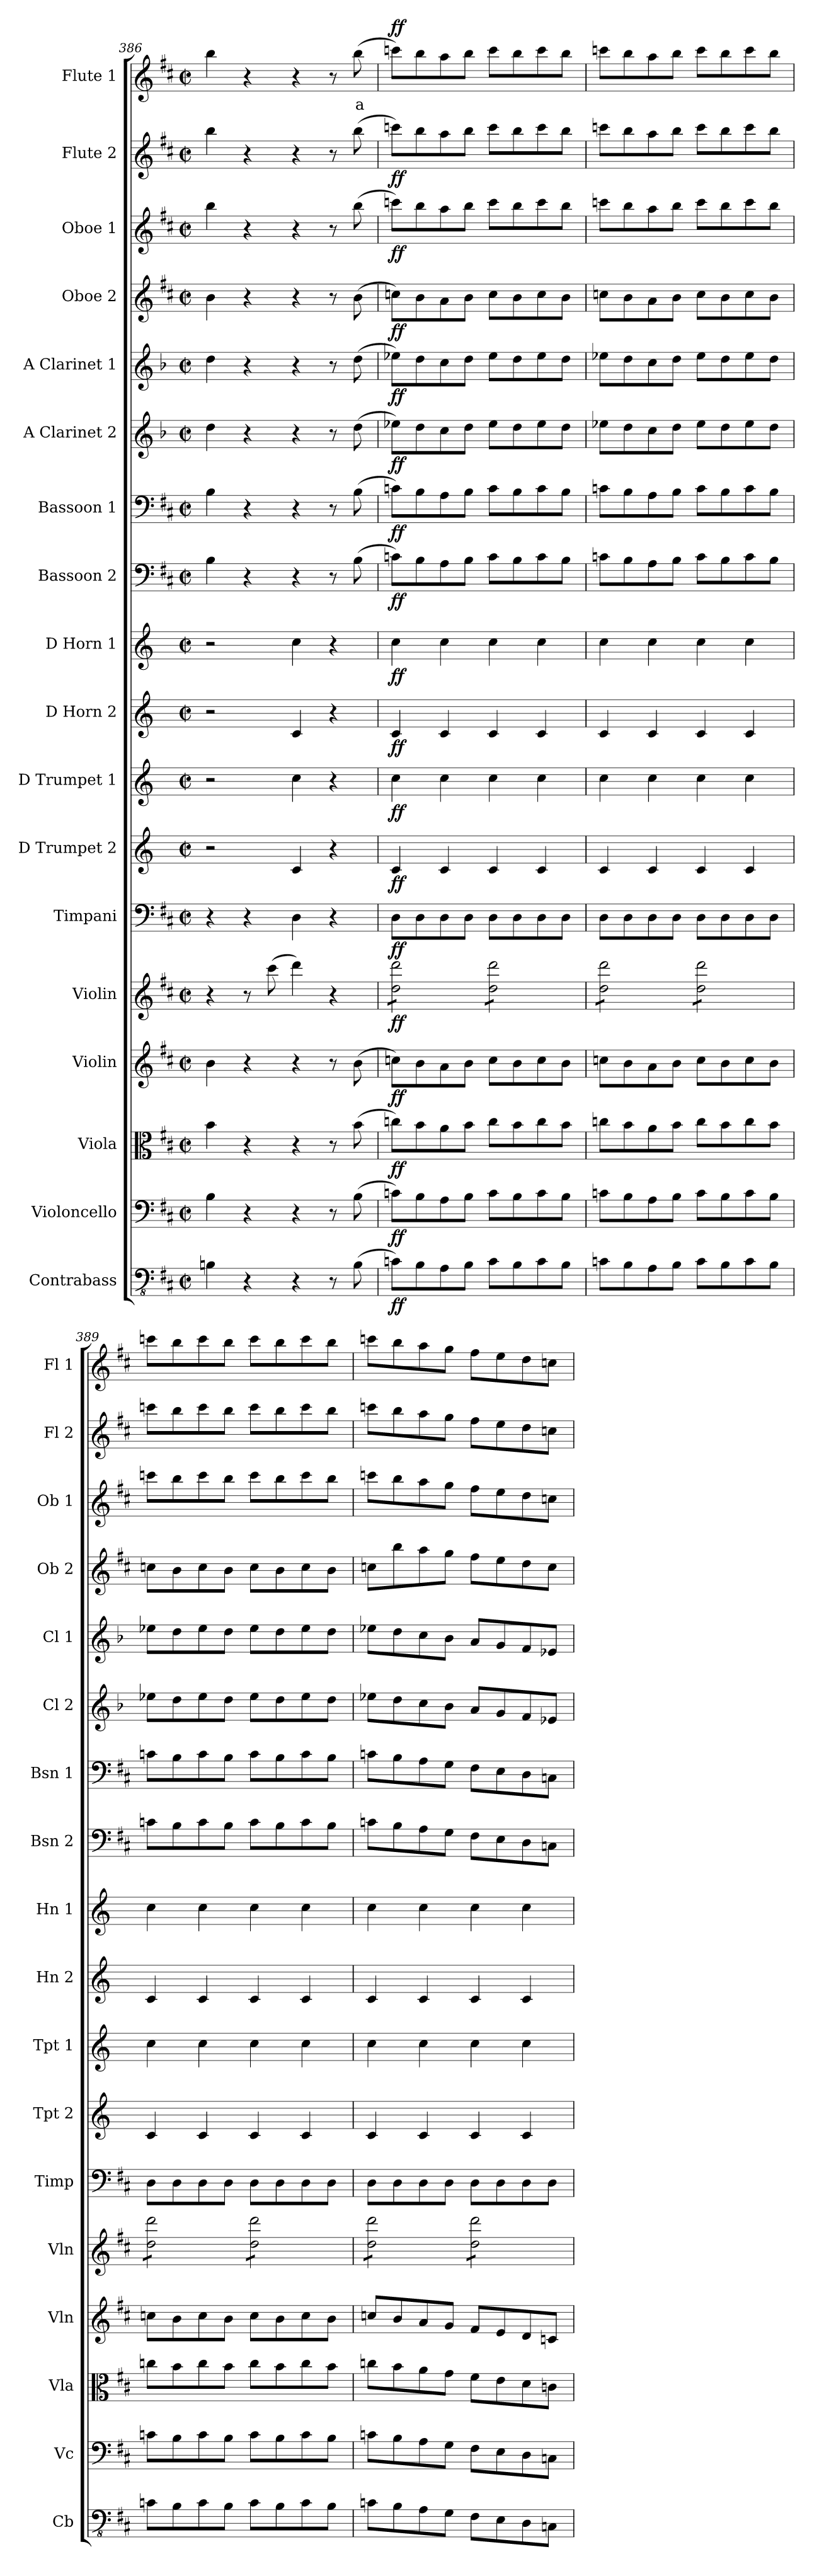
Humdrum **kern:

**kern	**dynam	**kern	**dynam	**kern	**dynam	**kern	**dynam	**kern	**dynam	**kern	**dynam	**kern	**dynam	**kern	**dynam	**kern	**dynam	**kern	**dynam	**kern	**dynam	**kern	**dynam	**kern	**dynam	**kern	**dynam	**kern	**dynam	**kern	**dynam	**kern	**dynam	**kern	**text	**dynam
*part18	*part18	*part17	*part17	*part16	*part16	*part15	*part15	*part14	*part14	*part13	*part13	*part12	*part12	*part11	*part11	*part10	*part10	*part9	*part9	*part8	*part8	*part7	*part7	*part6	*part6	*part5	*part5	*part4	*part4	*part3	*part3	*part2	*part2	*part1	*part1	*part1
*staff18	*staff18	*staff17	*staff17	*staff16	*staff16	*staff15	*staff15	*staff14	*staff14	*staff13	*staff13	*staff12	*staff12	*staff11	*staff11	*staff10	*staff10	*staff9	*staff9	*staff8	*staff8	*staff7	*staff7	*staff6	*staff6	*staff5	*staff5	*staff4	*staff4	*staff3	*staff3	*staff2	*staff2	*staff1	*staff1	*staff1
*I"Contrabass	*	*I"Violoncello	*	*I"Viola	*	*I"Violin	*	*I"Violin	*	*I"Timpani	*	*I"D Trumpet 2	*	*I"D Trumpet 1	*	*I"D Horn 2	*	*I"D Horn 1	*	*I"Bassoon 2	*	*I"Bassoon 1	*	*I"A Clarinet 2	*	*I"A Clarinet 1	*	*I"Oboe 2	*	*I"Oboe 1	*	*I"Flute 2	*	*I"Flute 1	*	*
*I'Cb	*	*I'Vc	*	*I'Vla	*	*I'Vln	*	*I'Vln	*	*I'Timp	*	*I'Tpt 2	*	*I'Tpt 1	*	*I'Hn 2	*	*I'Hn 1	*	*I'Bsn 2	*	*I'Bsn 1	*	*I'Cl 2	*	*I'Cl 1	*	*I'Ob 2	*	*I'Ob 1	*	*I'Fl 2	*	*I'Fl 1	*	*
*clefFv4	*	*clefF4	*	*clefC3	*	*clefG2	*	*clefG2	*	*clefF4	*	*clefG2	*	*clefG2	*	*clefG2	*	*clefG2	*	*clefF4	*	*clefF4	*	*clefG2	*	*clefG2	*	*clefG2	*	*clefG2	*	*clefG2	*	*clefG2	*	*
*	*	*	*	*	*	*	*	*	*	*	*	*ITrd-1c-2	*	*ITrd-1c-2	*	*ITrd6c10	*	*ITrd6c10	*	*	*	*	*	*ITrd2c3	*	*ITrd2c3	*	*	*	*	*	*	*	*	*	*
*k[f#c#]	*	*k[f#c#]	*	*k[f#c#]	*	*k[f#c#]	*	*k[f#c#]	*	*k[f#c#]	*	*k[f#c#]	*	*k[f#c#]	*	*k[f#c#]	*	*k[f#c#]	*	*k[f#c#]	*	*k[f#c#]	*	*k[f#c#]	*	*k[f#c#]	*	*k[f#c#]	*	*k[f#c#]	*	*k[f#c#]	*	*k[f#c#]	*	*
*M2/2	*	*M2/2	*	*M2/2	*	*M2/2	*	*M2/2	*	*M2/2	*	*M2/2	*	*M2/2	*	*M2/2	*	*M2/2	*	*M2/2	*	*M2/2	*	*M2/2	*	*M2/2	*	*M2/2	*	*M2/2	*	*M2/2	*	*M2/2	*	*
*met(c|)	*	*met(c|)	*	*met(c|)	*	*met(c|)	*	*met(c|)	*	*met(c|)	*	*met(c|)	*	*met(c|)	*	*met(c|)	*	*met(c|)	*	*met(c|)	*	*met(c|)	*	*met(c|)	*	*met(c|)	*	*met(c|)	*	*met(c|)	*	*met(c|)	*	*met(c|)	*	*
=386	=386	=386	=386	=386	=386	=386	=386	=386	=386	=386	=386	=386	=386	=386	=386	=386	=386	=386	=386	=386	=386	=386	=386	=386	=386	=386	=386	=386	=386	=386	=386	=386	=386	=386	=386	=386
4BBn\	.	4B\	.	4b\	.	4b\	.	4r	.	4r	.	2r	.	2r	.	2r	.	2r	.	4B\	.	4B\	.	4b\	.	4b\	.	4b\	.	4bb\	.	4bb\	.	4bb\	.	.
4r	.	4r	.	4r	.	4r	.	8r	.	4r	.	.	.	.	.	.	.	.	.	4r	.	4r	.	4r	.	4r	.	4r	.	4r	.	4r	.	4r	.	.
.	.	.	.	.	.	.	.	(>8ccc#\	.	.	.	.	.	.	.	.	.	.	.	.	.	.	.	.	.	.	.	.	.	.	.	.	.	.	.	.
4r	.	4r	.	4r	.	4r	.	4ddd\)	.	4D\	.	4d/	.	4dd\	.	4D/	.	4d\	.	4r	.	4r	.	4r	.	4r	.	4r	.	4r	.	4r	.	4r	.	.
8r	.	8r	.	8r	.	8r	.	4r	.	4r	.	4r	.	4r	.	4r	.	4r	.	8r	.	8r	.	8r	.	8r	.	8r	.	8r	.	8r	.	8r	.	.
!	!	!	!	!	!	!	!	!	!	!	!	!	!	!	!	!	!	!	!	!	!	!	!	!	!	!	!	!	!	!	!	!	!	!	!LO:LY:b:color=#FF0000	!
(>8BB\	.	(>8B\	.	(>8b\	.	(>8b\	.	.	.	.	.	.	.	.	.	.	.	.	.	(>8B\	.	(>8B\	.	(>8b\	.	(>8b\	.	(>8b\	.	(>8bb\	.	(>8bb\	.	(>8bb\	a	.
=387	=387	=387	=387	=387	=387	=387	=387	=387	=387	=387	=387	=387	=387	=387	=387	=387	=387	=387	=387	=387	=387	=387	=387	=387	=387	=387	=387	=387	=387	=387	=387	=387	=387	=387	=387	=387
!	!LO:DY:b	!	!LO:DY:b	!	!LO:DY:b	!	!LO:DY:b	!	!LO:DY:b	!	!LO:DY:b	!	!LO:DY:b	!	!LO:DY:b	!	!LO:DY:b	!	!LO:DY:b	!	!LO:DY:b	!	!LO:DY:b	!	!LO:DY:b	!	!LO:DY:b	!	!LO:DY:b	!	!LO:DY:b	!	!LO:DY:b	!	!	!LO:DY:b
*	*	*	*	*	*	*	*	*tremolo	*	*	*	*	*	*	*	*	*	*	*	*	*	*	*	*	*	*	*	*	*	*	*	*	*	*	*	*
8Cn\L)	ff	8cn\L)	ff	8ccn\L)	ff	8ccn\L)	ff	8dd\ 8ddd\L	ff	8D\L	ff	4d/	ff	4dd\	ff	4D/	ff	4d\	ff	8cn\L)	ff	8cn\L)	ff	8ccn\L)	ff	8ccn\L)	ff	8ccn\L)	ff	8cccn\L)	ff	8cccn\L)	ff	8cccn\L)	.	ff
8BB\	.	8B\	.	8b\	.	8b\	.	8dd\ 8ddd\	.	8D\	.	.	.	.	.	.	.	.	.	8B\	.	8B\	.	8b\	.	8b\	.	8b\	.	8bb\	.	8bb\	.	8bb\	.	.
8AA\	.	8A\	.	8a\	.	8a\	.	8dd\ 8ddd\	.	8D\	.	4d/	.	4dd\	.	4D/	.	4d\	.	8A\	.	8A\	.	8a\	.	8a\	.	8a\	.	8aa\	.	8aa\	.	8aa\	.	.
8BB\J	.	8B\J	.	8b\J	.	8b\J	.	8dd\ 8ddd\J	.	8D\J	.	.	.	.	.	.	.	.	.	8B\J	.	8B\J	.	8b\J	.	8b\J	.	8b\J	.	8bb\J	.	8bb\J	.	8bb\J	.	.
8C\L	.	8c\L	.	8cc\L	.	8cc\L	.	8dd\ 8ddd\L	.	8D\L	.	4d/	.	4dd\	.	4D/	.	4d\	.	8c\L	.	8c\L	.	8cc\L	.	8cc\L	.	8cc\L	.	8ccc\L	.	8ccc\L	.	8ccc\L	.	.
8BB\	.	8B\	.	8b\	.	8b\	.	8dd\ 8ddd\	.	8D\	.	.	.	.	.	.	.	.	.	8B\	.	8B\	.	8b\	.	8b\	.	8b\	.	8bb\	.	8bb\	.	8bb\	.	.
8C\	.	8c\	.	8cc\	.	8cc\	.	8dd\ 8ddd\	.	8D\	.	4d/	.	4dd\	.	4D/	.	4d\	.	8c\	.	8c\	.	8cc\	.	8cc\	.	8cc\	.	8ccc\	.	8ccc\	.	8ccc\	.	.
8BB\J	.	8B\J	.	8b\J	.	8b\J	.	8dd\ 8ddd\J	.	8D\J	.	.	.	.	.	.	.	.	.	8B\J	.	8B\J	.	8b\J	.	8b\J	.	8b\J	.	8bb\J	.	8bb\J	.	8bb\J	.	.
!!LO:PB:g=z
=388	=388	=388	=388	=388	=388	=388	=388	=388	=388	=388	=388	=388	=388	=388	=388	=388	=388	=388	=388	=388	=388	=388	=388	=388	=388	=388	=388	=388	=388	=388	=388	=388	=388	=388	=388	=388
8Cn\L	.	8cn\L	.	8ccn\L	.	8ccn\L	.	8dd\ 8ddd\L	.	8D\L	.	4d/	.	4dd\	.	4D/	.	4d\	.	8cn\L	.	8cn\L	.	8ccn\L	.	8ccn\L	.	8ccn\L	.	8cccn\L	.	8cccn\L	.	8cccn\L	.	.
8BB\	.	8B\	.	8b\	.	8b\	.	8dd\ 8ddd\	.	8D\	.	.	.	.	.	.	.	.	.	8B\	.	8B\	.	8b\	.	8b\	.	8b\	.	8bb\	.	8bb\	.	8bb\	.	.
8AA\	.	8A\	.	8a\	.	8a\	.	8dd\ 8ddd\	.	8D\	.	4d/	.	4dd\	.	4D/	.	4d\	.	8A\	.	8A\	.	8a\	.	8a\	.	8a\	.	8aa\	.	8aa\	.	8aa\	.	.
8BB\J	.	8B\J	.	8b\J	.	8b\J	.	8dd\ 8ddd\J	.	8D\J	.	.	.	.	.	.	.	.	.	8B\J	.	8B\J	.	8b\J	.	8b\J	.	8b\J	.	8bb\J	.	8bb\J	.	8bb\J	.	.
8C\L	.	8c\L	.	8cc\L	.	8cc\L	.	8dd\ 8ddd\L	.	8D\L	.	4d/	.	4dd\	.	4D/	.	4d\	.	8c\L	.	8c\L	.	8cc\L	.	8cc\L	.	8cc\L	.	8ccc\L	.	8ccc\L	.	8ccc\L	.	.
8BB\	.	8B\	.	8b\	.	8b\	.	8dd\ 8ddd\	.	8D\	.	.	.	.	.	.	.	.	.	8B\	.	8B\	.	8b\	.	8b\	.	8b\	.	8bb\	.	8bb\	.	8bb\	.	.
8C\	.	8c\	.	8cc\	.	8cc\	.	8dd\ 8ddd\	.	8D\	.	4d/	.	4dd\	.	4D/	.	4d\	.	8c\	.	8c\	.	8cc\	.	8cc\	.	8cc\	.	8ccc\	.	8ccc\	.	8ccc\	.	.
8BB\J	.	8B\J	.	8b\J	.	8b\J	.	8dd\ 8ddd\J	.	8D\J	.	.	.	.	.	.	.	.	.	8B\J	.	8B\J	.	8b\J	.	8b\J	.	8b\J	.	8bb\J	.	8bb\J	.	8bb\J	.	.
=389	=389	=389	=389	=389	=389	=389	=389	=389	=389	=389	=389	=389	=389	=389	=389	=389	=389	=389	=389	=389	=389	=389	=389	=389	=389	=389	=389	=389	=389	=389	=389	=389	=389	=389	=389	=389
8Cn\L	.	8cn\L	.	8ccn\L	.	8ccn\L	.	8dd\ 8ddd\L	.	8D\L	.	4d/	.	4dd\	.	4D/	.	4d\	.	8cn\L	.	8cn\L	.	8ccn\L	.	8ccn\L	.	8ccn\L	.	8cccn\L	.	8cccn\L	.	8cccn\L	.	.
8BB\	.	8B\	.	8b\	.	8b\	.	8dd\ 8ddd\	.	8D\	.	.	.	.	.	.	.	.	.	8B\	.	8B\	.	8b\	.	8b\	.	8b\	.	8bb\	.	8bb\	.	8bb\	.	.
8C\	.	8c\	.	8cc\	.	8cc\	.	8dd\ 8ddd\	.	8D\	.	4d/	.	4dd\	.	4D/	.	4d\	.	8c\	.	8c\	.	8cc\	.	8cc\	.	8cc\	.	8ccc\	.	8ccc\	.	8ccc\	.	.
8BB\J	.	8B\J	.	8b\J	.	8b\J	.	8dd\ 8ddd\J	.	8D\J	.	.	.	.	.	.	.	.	.	8B\J	.	8B\J	.	8b\J	.	8b\J	.	8b\J	.	8bb\J	.	8bb\J	.	8bb\J	.	.
8C\L	.	8c\L	.	8cc\L	.	8cc\L	.	8dd\ 8ddd\L	.	8D\L	.	4d/	.	4dd\	.	4D/	.	4d\	.	8c\L	.	8c\L	.	8cc\L	.	8cc\L	.	8cc\L	.	8ccc\L	.	8ccc\L	.	8ccc\L	.	.
8BB\	.	8B\	.	8b\	.	8b\	.	8dd\ 8ddd\	.	8D\	.	.	.	.	.	.	.	.	.	8B\	.	8B\	.	8b\	.	8b\	.	8b\	.	8bb\	.	8bb\	.	8bb\	.	.
8C\	.	8c\	.	8cc\	.	8cc\	.	8dd\ 8ddd\	.	8D\	.	4d/	.	4dd\	.	4D/	.	4d\	.	8c\	.	8c\	.	8cc\	.	8cc\	.	8cc\	.	8ccc\	.	8ccc\	.	8ccc\	.	.
8BB\J	.	8B\J	.	8b\J	.	8b\J	.	8dd\ 8ddd\J	.	8D\J	.	.	.	.	.	.	.	.	.	8B\J	.	8B\J	.	8b\J	.	8b\J	.	8b\J	.	8bb\J	.	8bb\J	.	8bb\J	.	.
=390	=390	=390	=390	=390	=390	=390	=390	=390	=390	=390	=390	=390	=390	=390	=390	=390	=390	=390	=390	=390	=390	=390	=390	=390	=390	=390	=390	=390	=390	=390	=390	=390	=390	=390	=390	=390
8Cn\L	.	8cn\L	.	8ccn\L	.	8ccn/L	.	8dd\ 8ddd\L	.	8D\L	.	4d/	.	4dd\	.	4D/	.	4d\	.	8cn\L	.	8cn\L	.	8ccn\L	.	8ccn\L	.	8ccn\L	.	8cccn\L	.	8cccn\L	.	8cccn\L	.	.
8BB\	.	8B\	.	8b\	.	8b/	.	8dd\ 8ddd\	.	8D\	.	.	.	.	.	.	.	.	.	8B\	.	8B\	.	8b\	.	8b\	.	8bb\	.	8bb\	.	8bb\	.	8bb\	.	.
8AA\	.	8A\	.	8a\	.	8a/	.	8dd\ 8ddd\	.	8D\	.	4d/	.	4dd\	.	4D/	.	4d\	.	8A\	.	8A\	.	8a\	.	8a\	.	8aa\	.	8aa\	.	8aa\	.	8aa\	.	.
8GG\J	.	8G\J	.	8g\J	.	8g/J	.	8dd\ 8ddd\J	.	8D\J	.	.	.	.	.	.	.	.	.	8G\J	.	8G\J	.	8g\J	.	8g\J	.	8gg\J	.	8gg\J	.	8gg\J	.	8gg\J	.	.
8FF#\L	.	8F#\L	.	8f#\L	.	8f#/L	.	8dd\ 8ddd\L	.	8D\L	.	4d/	.	4dd\	.	4D/	.	4d\	.	8F#\L	.	8F#\L	.	8f#/L	.	8f#/L	.	8ff#\L	.	8ff#\L	.	8ff#\L	.	8ff#\L	.	.
8EE\	.	8E\	.	8e\	.	8e/	.	8dd\ 8ddd\	.	8D\	.	.	.	.	.	.	.	.	.	8E\	.	8E\	.	8e/	.	8e/	.	8ee\	.	8ee\	.	8ee\	.	8ee\	.	.
8DD\	.	8D\	.	8d\	.	8d/	.	8dd\ 8ddd\	.	8D\	.	4d/	.	4dd\	.	4D/	.	4d\	.	8D\	.	8D\	.	8d/	.	8d/	.	8dd\	.	8dd\	.	8dd\	.	8dd\	.	.
8CCn\J	.	8Cn\J	.	8cn\J	.	8cn/J	.	8dd\ 8ddd\J	.	8D\J	.	.	.	.	.	.	.	.	.	8Cn\J	.	8Cn\J	.	8cn/J	.	8cn/J	.	8cc\J	.	8ccn\J	.	8ccn\J	.	8ccn\J	.	.
*	*	*	*	*	*	*	*	*Xtremolo	*	*	*	*	*	*	*	*	*	*	*	*	*	*	*	*	*	*	*	*	*	*	*	*	*	*	*	*
=	=	=	=	=	=	=	=	=	=	=	=	=	=	=	=	=	=	=	=	=	=	=	=	=	=	=	=	=	=	=	=	=	=	=	=	=
*-	*-	*-	*-	*-	*-	*-	*-	*-	*-	*-	*-	*-	*-	*-	*-	*-	*-	*-	*-	*-	*-	*-	*-	*-	*-	*-	*-	*-	*-	*-	*-	*-	*-	*-	*-	*-
